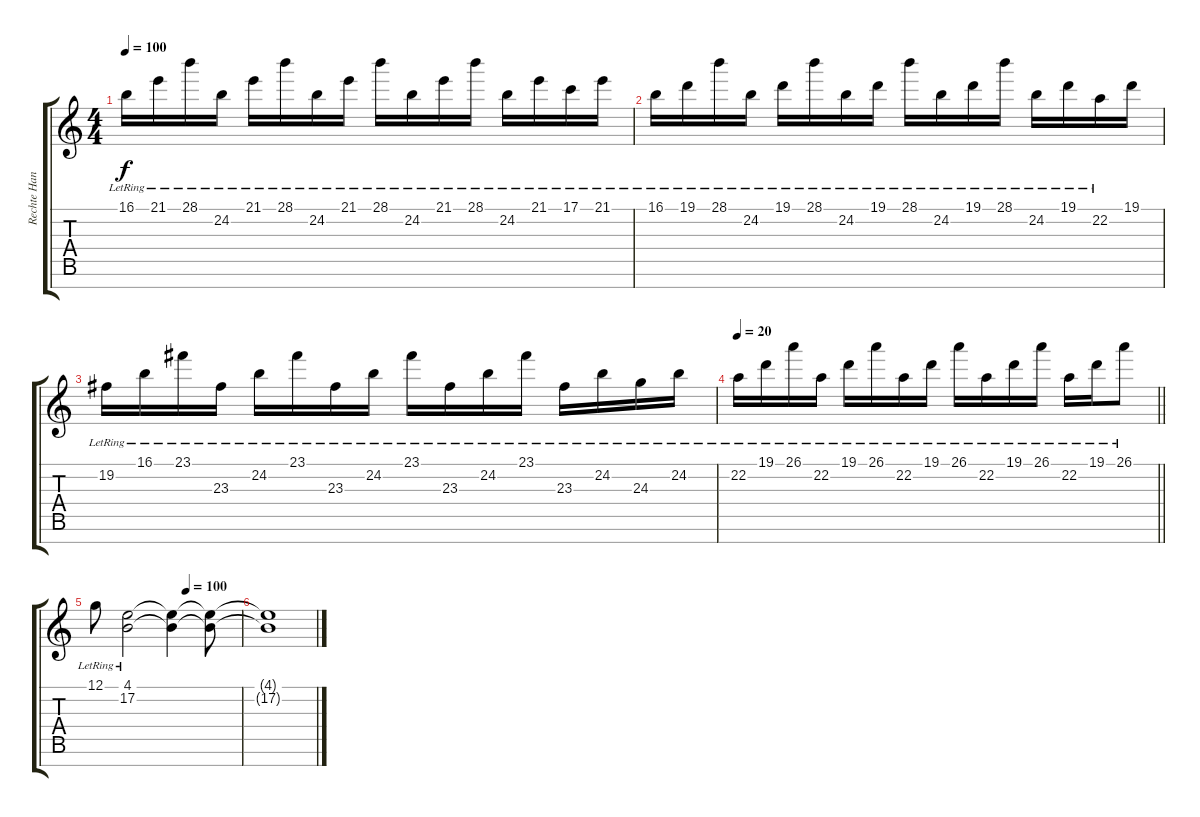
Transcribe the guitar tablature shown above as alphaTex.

\track ("Rechte Hand" "Rechte Han") {instrument acousticgrandpiano}
\staff {score tabs}
\tuning (G4 B3 G3 D3 A2 E2 B1) {hide}
\ts (4 4)
\tempo 100
\clef g2
\ks c
16.1{lr}.16{dy f} 21.1{lr}.16 28.1{lr}.16 24.2{lr}.16 21.1{lr}.16 28.1{lr}.16 24.2{lr}.16 21.1{lr}.16 28.1{lr}.16 24.2{lr}.16 21.1{lr}.16 28.1{lr}.16 24.2{lr}.16 21.1{lr}.16 17.1{lr}.16 21.1{lr}.16 |
16.1{lr}.16 19.1{lr}.16 28.1{lr}.16 24.2{lr}.16 19.1{lr}.16 28.1{lr}.16 24.2{lr}.16 19.1{lr}.16 28.1{lr}.16 24.2{lr}.16 19.1{lr}.16 28.1{lr}.16 24.2{lr}.16 19.1{lr}.16 22.2{lr}.16 19.1.16 |
19.2{lr}.16 16.1{lr}.16 23.1{lr}.16 23.3{lr}.16 24.2{lr}.16 23.1{lr}.16 23.3{lr}.16 24.2{lr}.16 23.1{lr}.16 23.3{lr}.16 24.2{lr}.16 23.1{lr}.16 23.3{lr}.16 24.2{lr}.16 24.3{lr}.16 24.2{lr}.16 |
\tempo 20
\barLineRight lightlight
22.2{lr}.16 19.1{lr}.16 26.1{lr}.16 22.2{lr}.16 19.1{lr}.16 26.1{lr}.16 22.2{lr}.16 19.1{lr}.16 26.1{lr}.16 22.2{lr}.16 19.1{lr}.16 26.1{lr}.16 22.2{lr}.16 19.1{lr}.16 26.1{lr}.8 |
\tempo (100 0.625)
12.1{lr}.8 (4.1{lr} 17.2{lr}).2 (4.1{t} 17.2{t}).4 (4.1{t} 17.2{t}).8 |
(4.1{t} 17.2{t}).1
